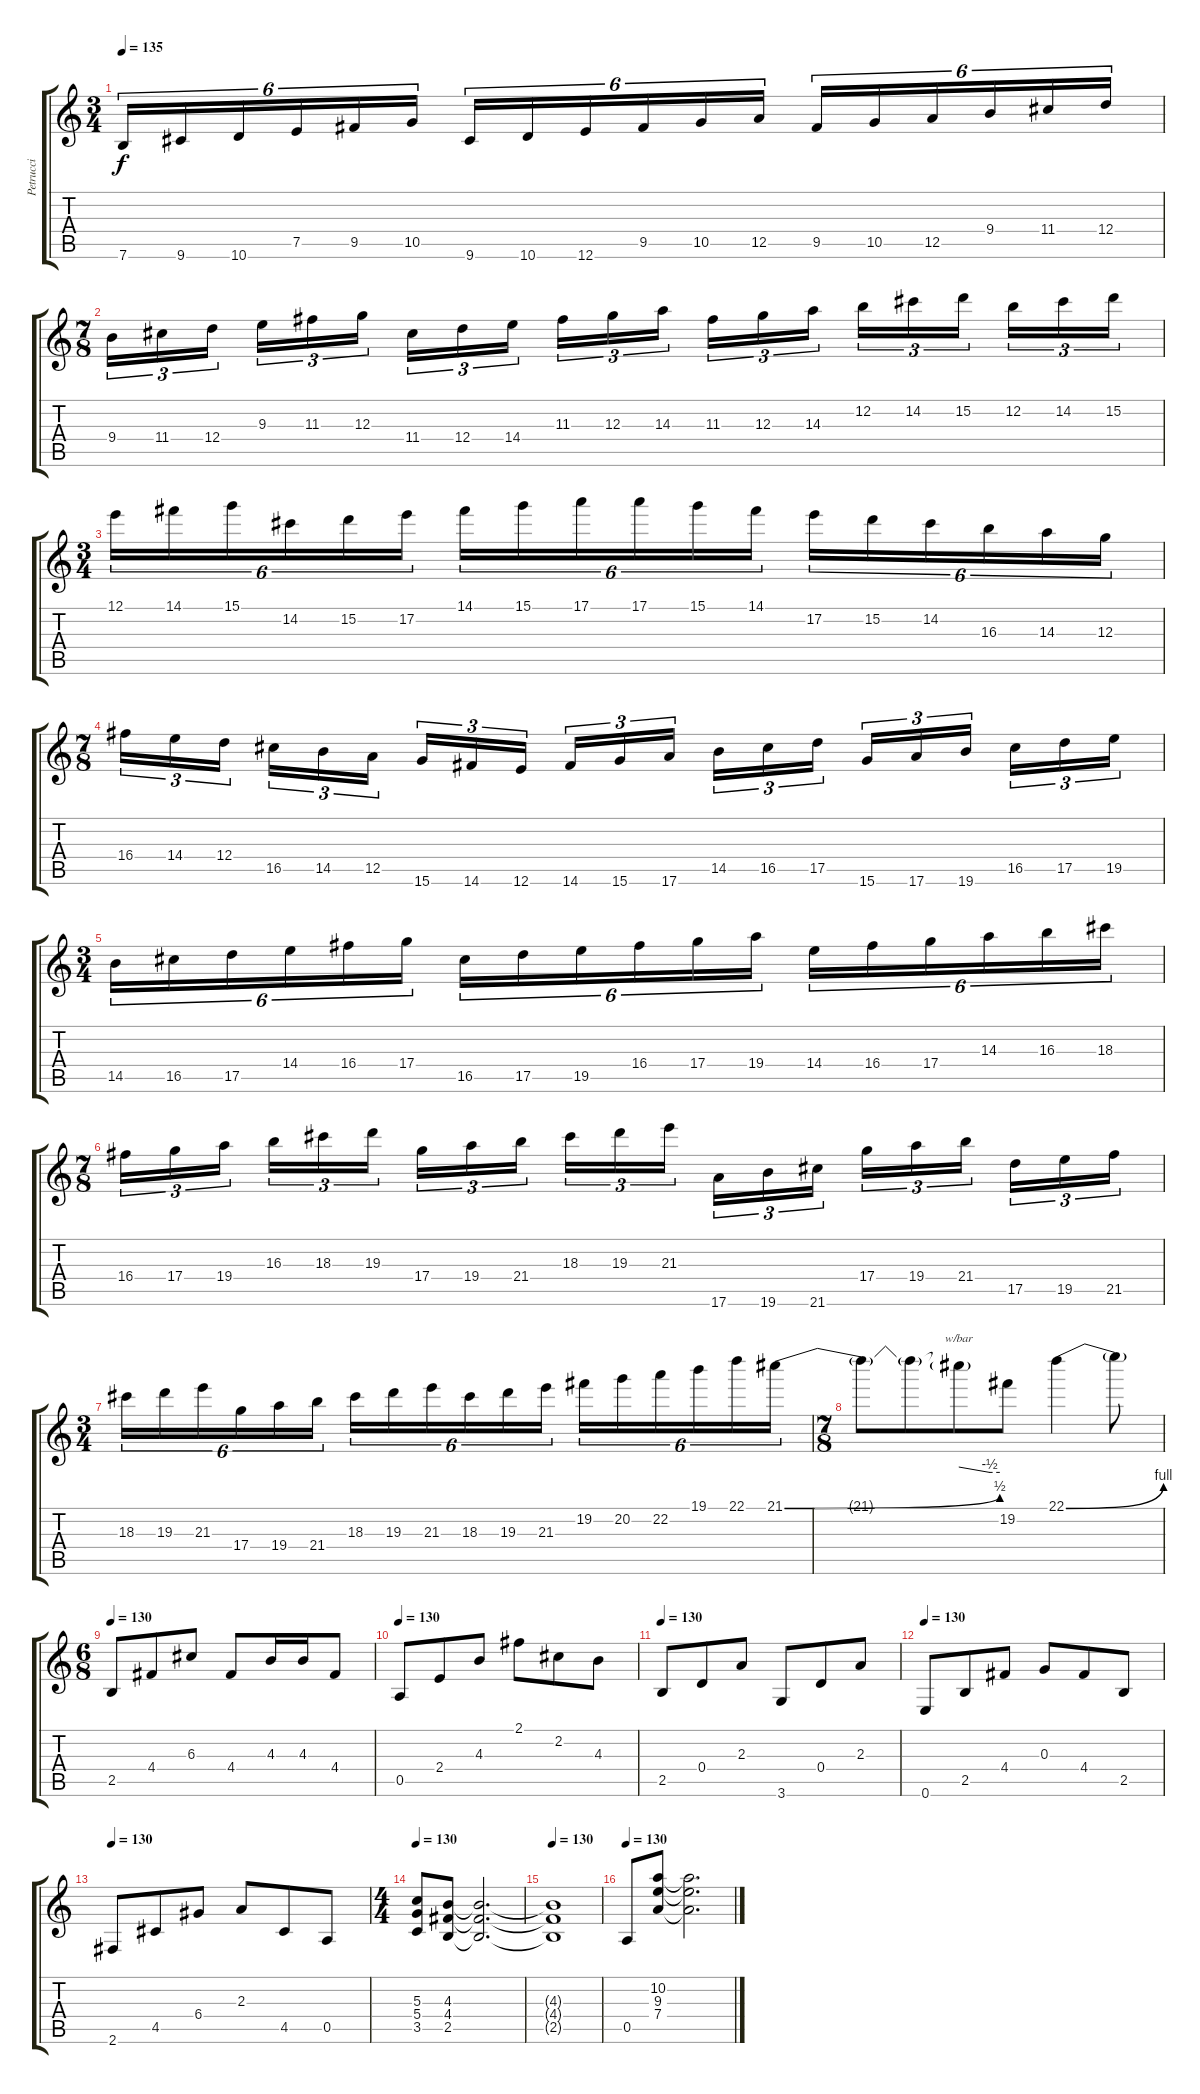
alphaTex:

\track ("Petrucci" "Petrucci") {instrument distortionguitar}
\staff {score tabs}
\tuning (E4 B3 G3 D3 A2 E2) {hide}
\ts (3 4)
\tempo 135
\clef g2
\ks c
7.6.16{tu (6 4) dy f volume 13 balance 16 instrument distortionguitar} 9.6.16{tu (6 4)} 10.6.16{tu (6 4)} 7.5.16{tu (6 4)} 9.5.16{tu (6 4)} 10.5.16{tu (6 4)} 9.6.16{tu (6 4)} 10.6.16{tu (6 4)} 12.6.16{tu (6 4)} 9.5.16{tu (6 4)} 10.5.16{tu (6 4)} 12.5.16{tu (6 4)} 9.5.16{tu (6 4)} 10.5.16{tu (6 4)} 12.5.16{tu (6 4)} 9.4.16{tu (6 4)} 11.4.16{tu (6 4)} 12.4.16{tu (6 4)} |
\ts (7 8)
9.4.16{tu (3 2)} 11.4.16{tu (3 2)} 12.4.16{tu (3 2)} 9.3.16{tu (3 2)} 11.3.16{tu (3 2)} 12.3.16{tu (3 2)} 11.4.16{tu (3 2)} 12.4.16{tu (3 2)} 14.4.16{tu (3 2)} 11.3.16{tu (3 2)} 12.3.16{tu (3 2)} 14.3.16{tu (3 2)} 11.3.16{tu (3 2)} 12.3.16{tu (3 2)} 14.3.16{tu (3 2)} 12.2.16{tu (3 2)} 14.2.16{tu (3 2)} 15.2.16{tu (3 2)} 12.2.16{tu (3 2)} 14.2.16{tu (3 2)} 15.2.16{tu (3 2)} |
\ts (3 4)
12.1.16{tu (6 4)} 14.1.16{tu (6 4)} 15.1.16{tu (6 4)} 14.2.16{tu (6 4)} 15.2.16{tu (6 4)} 17.2.16{tu (6 4)} 14.1.16{tu (6 4)} 15.1.16{tu (6 4)} 17.1.16{tu (6 4)} 17.1.16{tu (6 4)} 15.1.16{tu (6 4)} 14.1.16{tu (6 4)} 17.2.16{tu (6 4)} 15.2.16{tu (6 4)} 14.2.16{tu (6 4)} 16.3.16{tu (6 4)} 14.3.16{tu (6 4)} 12.3.16{tu (6 4)} |
\ts (7 8)
16.4.16{tu (3 2)} 14.4.16{tu (3 2)} 12.4.16{tu (3 2)} 16.5.16{tu (3 2)} 14.5.16{tu (3 2)} 12.5.16{tu (3 2)} 15.6.16{tu (3 2)} 14.6.16{tu (3 2)} 12.6.16{tu (3 2)} 14.6.16{tu (3 2)} 15.6.16{tu (3 2)} 17.6.16{tu (3 2)} 14.5.16{tu (3 2)} 16.5.16{tu (3 2)} 17.5.16{tu (3 2)} 15.6.16{tu (3 2)} 17.6.16{tu (3 2)} 19.6.16{tu (3 2)} 16.5.16{tu (3 2)} 17.5.16{tu (3 2)} 19.5.16{tu (3 2)} |
\ts (3 4)
14.5.16{tu (6 4)} 16.5.16{tu (6 4)} 17.5.16{tu (6 4)} 14.4.16{tu (6 4)} 16.4.16{tu (6 4)} 17.4.16{tu (6 4)} 16.5.16{tu (6 4)} 17.5.16{tu (6 4)} 19.5.16{tu (6 4)} 16.4.16{tu (6 4)} 17.4.16{tu (6 4)} 19.4.16{tu (6 4)} 14.4.16{tu (6 4)} 16.4.16{tu (6 4)} 17.4.16{tu (6 4)} 14.3.16{tu (6 4)} 16.3.16{tu (6 4)} 18.3.16{tu (6 4)} |
\ts (7 8)
16.4.16{tu (3 2)} 17.4.16{tu (3 2)} 19.4.16{tu (3 2)} 16.3.16{tu (3 2)} 18.3.16{tu (3 2)} 19.3.16{tu (3 2)} 17.4.16{tu (3 2)} 19.4.16{tu (3 2)} 21.4.16{tu (3 2)} 18.3.16{tu (3 2)} 19.3.16{tu (3 2)} 21.3.16{tu (3 2)} 17.6.16{tu (3 2)} 19.6.16{tu (3 2)} 21.6.16{tu (3 2)} 17.4.16{tu (3 2)} 19.4.16{tu (3 2)} 21.4.16{tu (3 2)} 17.5.16{tu (3 2)} 19.5.16{tu (3 2)} 21.5.16{tu (3 2)} |
\ts (3 4)
18.3.16{tu (6 4)} 19.3.16{tu (6 4)} 21.3.16{tu (6 4)} 17.4.16{tu (6 4)} 19.4.16{tu (6 4)} 21.4.16{tu (6 4)} 18.3.16{tu (6 4)} 19.3.16{tu (6 4)} 21.3.16{tu (6 4)} 18.3.16{tu (6 4)} 19.3.16{tu (6 4)} 21.3.16{tu (6 4)} 19.2.16{tu (6 4)} 20.2.16{tu (6 4)} 22.2.16{tu (6 4)} 19.1.16{tu (6 4)} 22.1.16{tu (6 4)} 21.1{be (bend 0 0 60 2)}.16{tu (6 4)} |
\ts (7 8)
21.1{t}.8 21.1{t}.8 21.1{t}.8{tbe (custom default 0 0 45 -2 60 -2)} 19.2.8 22.1{be (bend 0 0 60 4)}.4 22.1{t}.8 |
\ts (6 8)
\tempo 130
2.5.8{balance 8 instrument distortionguitar} 4.4.8 6.3.8 4.4.8 4.3.16 4.3.16 4.4.8 |
\tempo 130
0.5.8 2.4.8 4.3.8 2.1.8 2.2.8 4.3.8 |
\tempo 130
2.5.8 0.4.8 2.3.8 3.6.8 0.4.8 2.3.8 |
\tempo 130
0.6.8 2.5.8 4.4.8 0.3.8 4.4.8 2.5.8 |
\tempo 130
2.6.8 4.5.8 6.4.8 2.3.8 4.5.8 0.5.8 |
\ts (4 4)
\tempo 130
(5.3 5.4 3.5).8 (4.3 4.4 2.5).8 (4.3{t} 4.4{t} 2.5{t}).2{d} |
\tempo 130
(4.3{t} 4.4{t} 2.5{t}).1 |
\tempo 130
0.5.8 (10.2 9.3 7.4).8 (10.2{t} 9.3{t} 7.4{t}).2{d}
